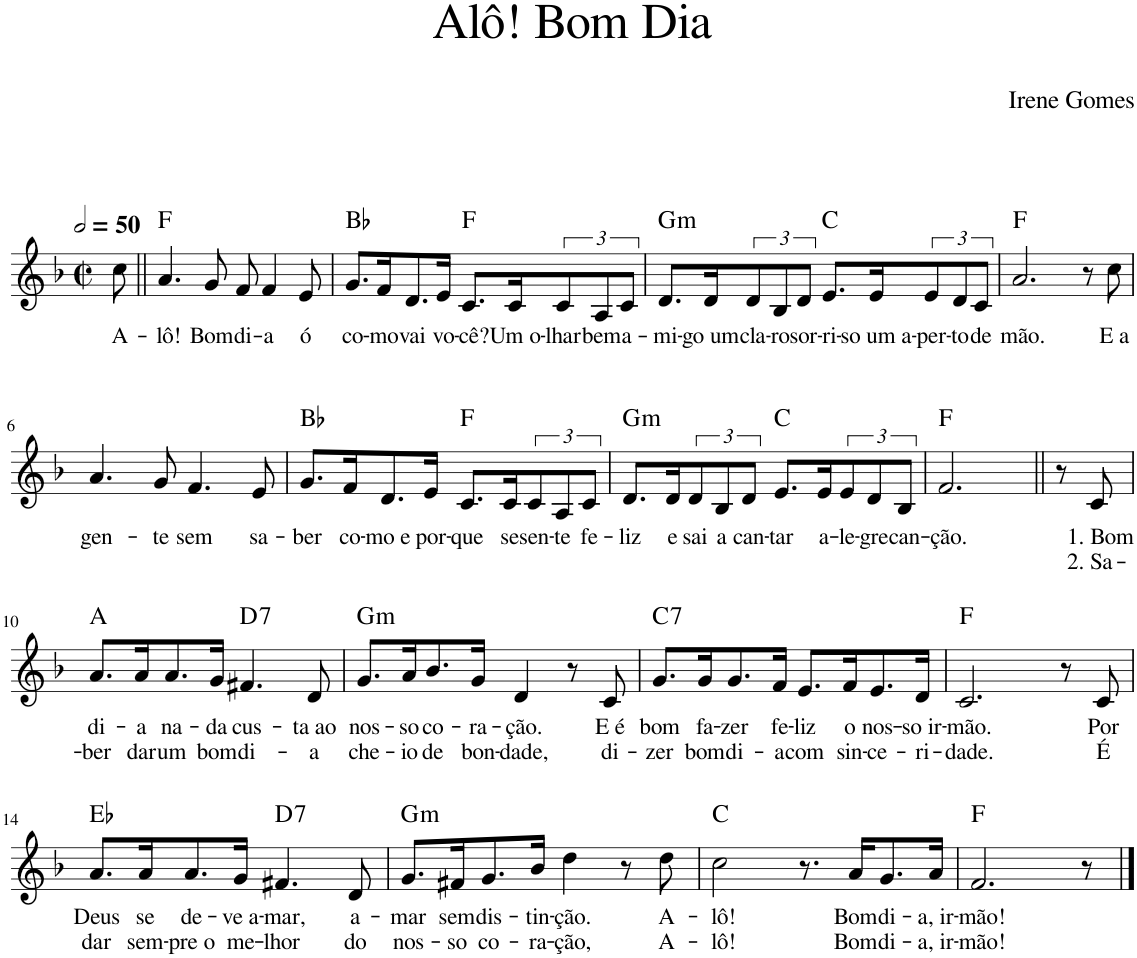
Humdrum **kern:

**kern	**text	**text	**harte
*part1	*part1	*part1	*part1
*staff1	*staff1	*staff1	*
*I"Voz	*	*	*
*I'Vo.	*	*	*
*clefG2	*	*	*
*k[b-]	*	*	*
*M2/2	*	*	*
*met(c|)	*	*	*
*MM100	*	*	*
=1	=1	=1	=1
!	!LO:LY:b	!	!
8cc\	A-	.	.
=2||	=2||	=2||	=2||
!	!LO:LY:b	!	!
4.a/	-lô!	.	F:maj
!	!LO:LY:b	!	!
8g/	Bom	.	.
!	!LO:LY:b	!	!
8f/	di-	.	.
!	!LO:LY:b	!	!
4f/	-a	.	.
!	!LO:LY:b	!	!
8e/	ó	.	.
=3	=3	=3	=3
!	!LO:LY:b	!	!
8.g/L	co-	.	Bb:maj
!	!LO:LY:b	!	!
16f/K	-mo	.	.
!	!LO:LY:b	!	!
8.d/	vai	.	.
!	!LO:LY:b	!	!
16e/Jk	vo-	.	.
!	!LO:LY:b	!	!
8.c/L	-cê?	.	F:maj
!	!LO:LY:b	!	!
16c/K	Um o-	.	.
!	!LO:LY:b	!	!
12c/	-lhar	.	.
!	!LO:LY:b	!	!
12A/	bem	.	.
!	!LO:LY:b	!	!
12c/J	a-	.	.
=4	=4	=4	=4
!	!LO:LY:b	!	!LO:H:kt=m
8.d/L	-mi-	.	G:min
!	!LO:LY:b	!	!
16d/K	-go um	.	.
!	!LO:LY:b	!	!
12d/	cla-	.	.
!	!LO:LY:b	!	!
12B-/	-ro	.	.
!	!LO:LY:b	!	!
12d/J	sor-	.	.
!	!LO:LY:b	!	!
8.e/L	-ri-	.	C:maj
!	!LO:LY:b	!	!
16e/K	-so um a-	.	.
!	!LO:LY:b	!	!
12e/	-per-	.	.
!	!LO:LY:b	!	!
12d/	-to	.	.
!	!LO:LY:b	!	!
12c/J	de	.	.
=5	=5	=5	=5
!	!LO:LY:b	!	!
2.a/	mão.	.	F:maj
8r	.	.	.
!	!LO:LY:b	!	!
8cc\	E a	.	.
!!LO:LB:g=z
=6	=6	=6	=6
!	!LO:LY:b	!	!
4.a/	gen-	.	.
!	!LO:LY:b	!	!
8g/	-te	.	.
!	!LO:LY:b	!	!
4.f/	sem	.	.
!	!LO:LY:b	!	!
8e/	sa-	.	.
=7	=7	=7	=7
!	!LO:LY:b	!	!
8.g/L	-ber	.	Bb:maj
!	!LO:LY:b	!	!
16f/K	co-	.	.
!	!LO:LY:b	!	!
8.d/	-mo e	.	.
!	!LO:LY:b	!	!
16e/Jk	por-	.	.
!	!LO:LY:b	!	!
8.c/L	-que	.	F:maj
!	!LO:LY:b	!	!
16c/K	se	.	.
!	!LO:LY:b	!	!
12c/	sen-	.	.
!	!LO:LY:b	!	!
12A/	-te	.	.
!	!LO:LY:b	!	!
12c/J	fe-	.	.
=8	=8	=8	=8
!	!LO:LY:b	!	!LO:H:kt=m
8.d/L	-liz	.	G:min
!	!LO:LY:b	!	!
16d/K	e	.	.
!	!LO:LY:b	!	!
12d/	sai	.	.
!	!LO:LY:b	!	!
12B-/	a	.	.
!	!LO:LY:b	!	!
12d/J	can-	.	.
!	!LO:LY:b	!	!
8.e/L	-tar	.	C:maj
!	!LO:LY:b	!	!
16e/K	a-	.	.
!	!LO:LY:b	!	!
12e/	-le-	.	.
!	!LO:LY:b	!	!
12d/	-gre	.	.
!	!LO:LY:b	!	!
12B-/J	can-	.	.
=9	=9	=9	=9
!	!LO:LY:b	!	!
2.f/	-ção.	.	F:maj
8r	.	.	.
!	!LO:LY:b	!LO:LY:b	!
8c/	1. Bom	2. Sa-	.
!!LO:LB:g=z
=10	=10	=10	=10
!	!LO:LY:b	!LO:LY:b	!
8.a/L	di-	-ber	A:maj
!	!LO:LY:b	!LO:LY:b	!
16a/K	-a	dar	.
!	!LO:LY:b	!LO:LY:b	!
8.a/	na-	um	.
!	!LO:LY:b	!LO:LY:b	!
16g/Jk	-da	bom	.
!	!LO:LY:b	!LO:LY:b	!LO:H:kt=7
4.f#X/	cus-	di-	D:7
!	!LO:LY:b	!LO:LY:b	!
8d/	-ta ao	-a	.
=11	=11	=11	=11
!	!LO:LY:b	!LO:LY:b	!LO:H:kt=m
8.g/L	nos-	che-	G:min
!	!LO:LY:b	!LO:LY:b	!
16a/K	-so	-io	.
!	!LO:LY:b	!LO:LY:b	!
8.b-/	co-	de	.
!	!LO:LY:b	!LO:LY:b	!
16g/Jk	-ra-	bon-	.
!	!LO:LY:b	!LO:LY:b	!
4d/	-ção.	-dade,	.
8r	.	.	.
!	!LO:LY:b	!LO:LY:b	!
8c/	E é	di-	.
=12	=12	=12	=12
!	!LO:LY:b	!LO:LY:b	!LO:H:kt=7
8.g/L	bom	-zer	C:7
!	!LO:LY:b	!LO:LY:b	!
16g/K	fa-	bom	.
!	!LO:LY:b	!LO:LY:b	!
8.g/	-zer	di-	.
!	!LO:LY:b	!LO:LY:b	!
16f/Jk	fe-	-a	.
!	!LO:LY:b	!LO:LY:b	!
8.e/L	-liz	com	.
!	!LO:LY:b	!LO:LY:b	!
16f/K	o	sin-	.
!	!LO:LY:b	!LO:LY:b	!
8.e/	nos-	-ce-	.
!	!LO:LY:b	!LO:LY:b	!
16d/Jk	-so ir-	-ri-	.
=13	=13	=13	=13
!	!LO:LY:b	!LO:LY:b	!
2.c/	-mão.	-dade.	F:maj
8r	.	.	.
!	!LO:LY:b	!LO:LY:b	!
8c/	Por	É	.
!!LO:LB:g=z
=14	=14	=14	=14
!	!LO:LY:b	!LO:LY:b	!
8.a/L	Deus	dar	Eb:maj
!	!LO:LY:b	!LO:LY:b	!
16a/K	se	sem-	.
!	!LO:LY:b	!LO:LY:b	!
8.a/	de-	-pre o	.
!	!LO:LY:b	!LO:LY:b	!
16g/Jk	-ve a-	me-	.
!	!LO:LY:b	!LO:LY:b	!LO:H:kt=7
4.f#X/	-mar,	-lhor	D:7
!	!LO:LY:b	!LO:LY:b	!
8d/	a-	do	.
=15	=15	=15	=15
!	!LO:LY:b	!LO:LY:b	!LO:H:kt=m
8.g/L	-mar	nos-	G:min
!	!LO:LY:b	!LO:LY:b	!
16f#X/K	sem	-so	.
!	!LO:LY:b	!LO:LY:b	!
8.g/	dis-	co-	.
!	!LO:LY:b	!LO:LY:b	!
16b-/Jk	-tin-	-ra-	.
!	!LO:LY:b	!LO:LY:b	!
4dd\	-ção.	-ção,	.
8r	.	.	.
!	!LO:LY:b	!LO:LY:b	!
8dd\	A-	A-	.
=16	=16	=16	=16
!	!LO:LY:b	!LO:LY:b	!
2cc\	-lô!	-lô!	C:maj
8.r	.	.	.
!	!LO:LY:b	!LO:LY:b	!
16a/KL	Bom	Bom	.
!	!LO:LY:b	!LO:LY:b	!
8.g/	di-	di-	.
!	!LO:LY:b	!LO:LY:b	!
16a/Jk	-a, ir-	-a, ir-	.
=17	=17	=17	=17
!	!LO:LY:b	!LO:LY:b	!
2.f/	-mão!	-mão!	F:maj
8r	.	.	.
==	==	==	==
*-	*-	*-	*-
